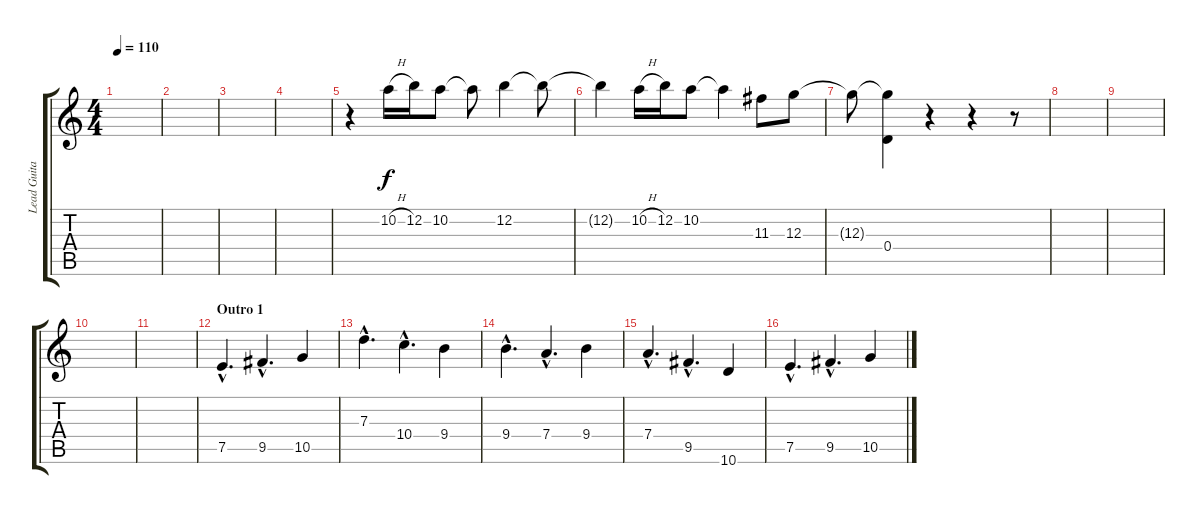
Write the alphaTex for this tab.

\track ("Lead Guitar" "Lead Guita") {instrument distortionguitar}
\staff {score tabs}
\tuning (E4 B3 G3 D3 A2 E2) {hide}
\ts (4 4)
\tempo 110
\clef g2
\ks c
|
|
|
|
r.4 10.2{h}.16 12.2.16 10.2.8 10.2{t}.8 12.2.4 12.2{t}.8 |
12.2{t}.4 10.2{h}.16 12.2.16 10.2.8 10.2{t}.4 11.3.8 12.3.8 |
12.3{t}.8 (12.3{t} 0.4).4 r.4 r.4 r.8 |
|
|
|
|
\section ("" "Outro 1")
7.5{hac}.4{d} 9.5{hac}.4{d} 10.5.4 |
7.3{hac}.4{d} 10.4{hac}.4{d} 9.4.4 |
9.4{hac}.4{d} 7.4{hac}.4{d} 9.4.4 |
7.4{hac}.4{d} 9.5{hac}.4{d} 10.6.4 |
7.5{hac}.4{d} 9.5{hac}.4{d} 10.5.4
